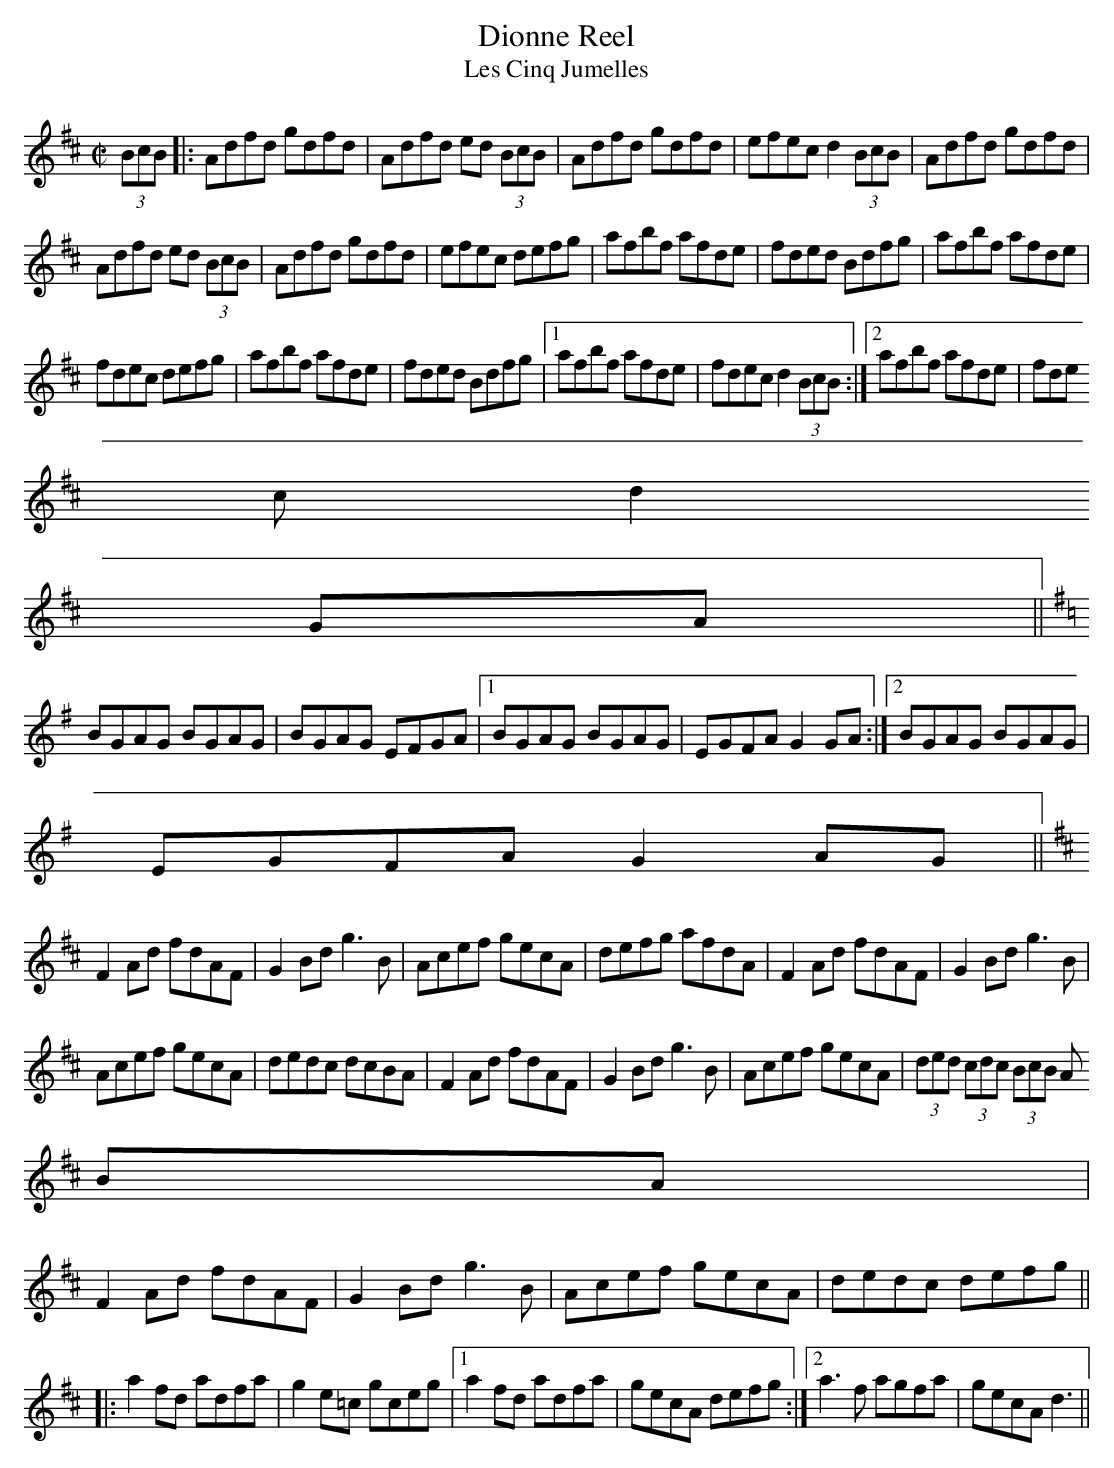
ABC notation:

X:1
T:Dionne Reel
T:Les Cinq Jumelles
L:1/8
M:C|
K:D
(3BcB|:Adfd gdfd|Adfd ed (3BcB|Adfd gdfd|efec d2 (3BcB|Adfd gdfd|
Adfd ed (3BcB|Adfd gdfd|efec defg|afbf afde|fded Bdfg|afbf afde|
fdec defg|afbf afde|fded Bdfg|1 afbf afde|fdec d2 (3BcB:|2 afbf afde|fde
c d2
GA||
K:G:
BGAG BGAG|BGAG EFGA|1 BGAG BGAG|EGFA G2 GA:|2 BGAG BGAG|
EGFA G2 AG||
K:D
F2 Ad fdAF|G2 Bd g3B|Acef gecA|defg afdA|F2 Ad fdAF|G2 Bd g3B|
Acef gecA|dedc dcBA|F2 Ad fdAF|G2 Bd g3B|Acef gecA|(3ded (3cdc (3BcB (3A
BA|
F2 Ad fdAF|G2 Bd g3B|Acef gecA|dedc defg||
|:a2 fd adfa|g2 e=c gceg|1 a2 fd adfa|gecA defg:|2 a3f agfa|gecA d3||
